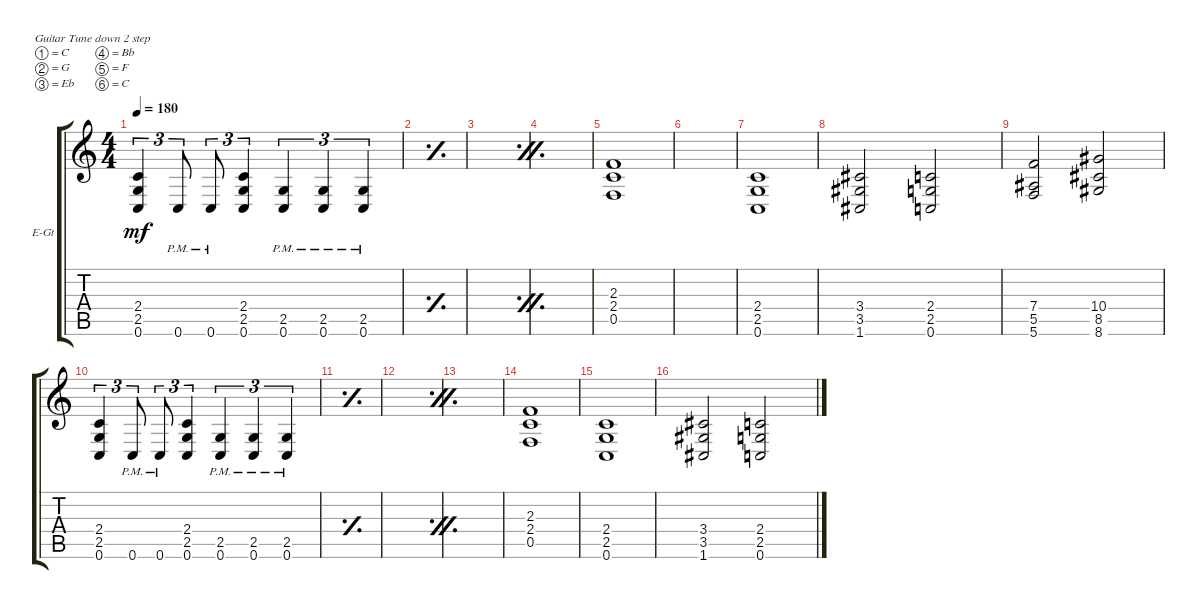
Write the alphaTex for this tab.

\defaultSystemsLayout 4
\bracketExtendMode groupsimilarinstruments
\multiBarRest
\firstSystemTrackNameOrientation horizontal
\otherSystemsTrackNameOrientation horizontal
\track ("Electric Guitar" "E-Gt") {instrument distortionguitar}
\staff {score tabs}
\tuning (C4 G3 Eb3 Bb2 F2 C2)
\ts (4 4)
\tempo 180
\clef g2
\ks c
(0.6 2.5 2.4).4{tu (3 2) dy mf} 0.6{pm}.8{tu (3 2)} 0.6{pm}.8{tu (3 2)} (0.6 2.5 2.4).4{tu (3 2)} (0.6{pm} 2.5{pm}).4{tu (3 2)} (0.6{pm} 2.5{pm}).4{tu (3 2)} (0.6{pm} 2.5{pm}).4{tu (3 2)} |
\simile simple
|
\simile firstofdouble
|
\simile secondofdouble
|
\simile none
(0.5 2.4 2.3).1 |
|
(0.6 2.5 2.4).1 |
(1.6 3.5 3.4).2 (0.6 2.5 2.4).2 |
(5.5 5.6 7.4).2 (8.6 8.5 10.4).2 |
(0.6 2.5 2.4).4{tu (3 2)} 0.6{pm}.8{tu (3 2)} 0.6{pm}.8{tu (3 2)} (0.6 2.5 2.4).4{tu (3 2)} (0.6{pm} 2.5{pm}).4{tu (3 2)} (0.6{pm} 2.5{pm}).4{tu (3 2)} (0.6{pm} 2.5{pm}).4{tu (3 2)} |
\simile simple
|
\simile firstofdouble
|
\simile secondofdouble
|
\simile none
(0.5 2.4 2.3).1 |
(0.6 2.5 2.4).1 |
(1.6 3.5 3.4).2 (0.6 2.5 2.4).2
